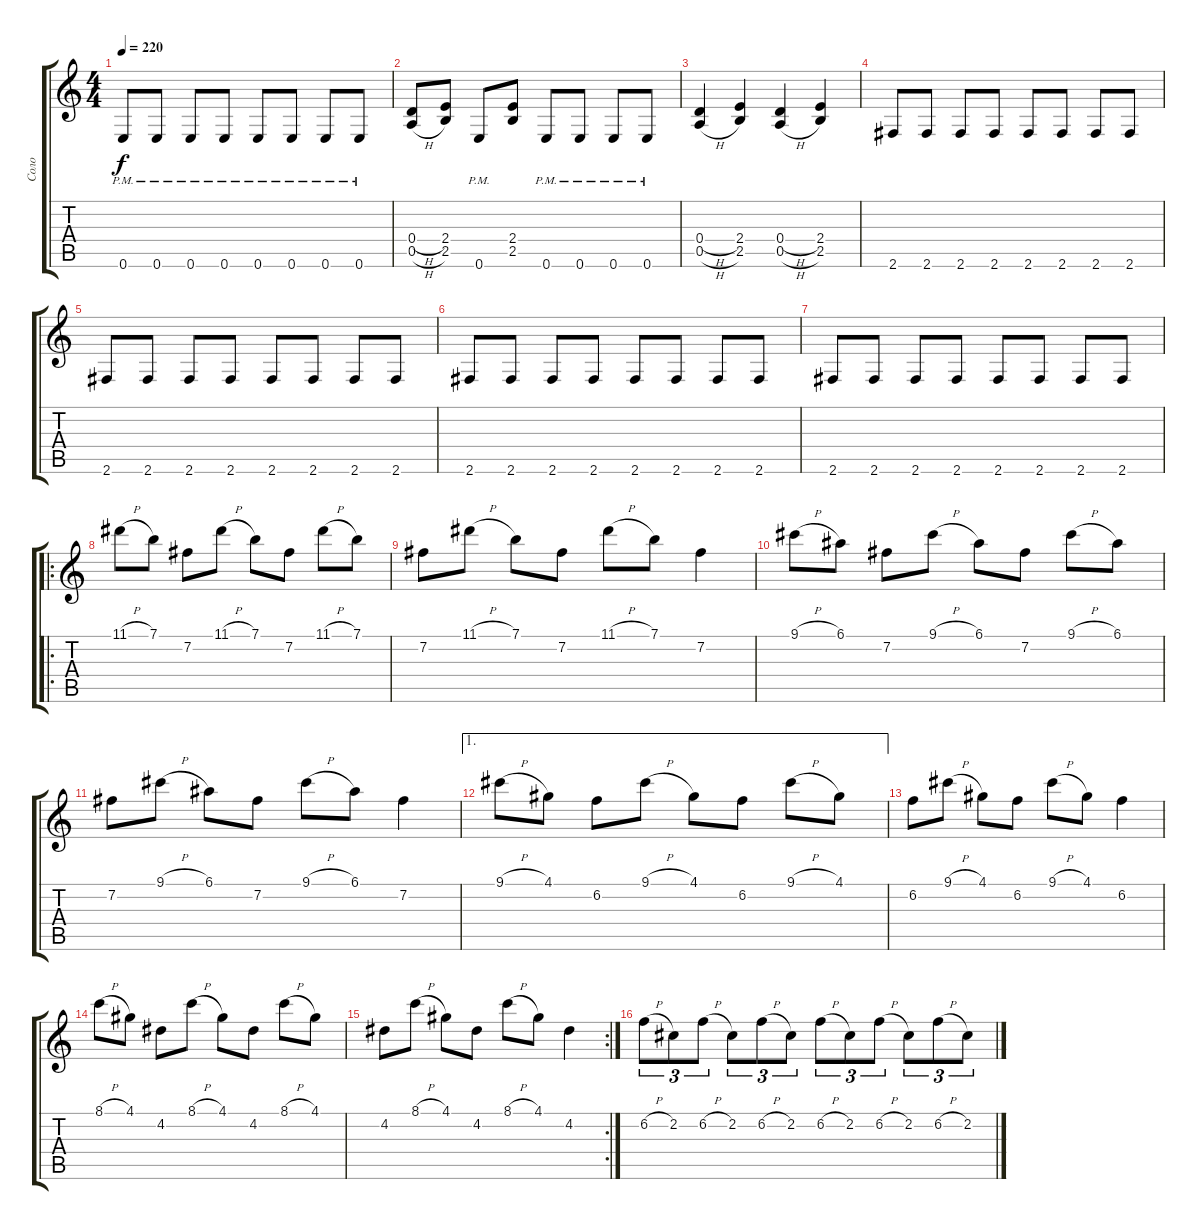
\track ("Соло" "Соло") {instrument distortionguitar}
\staff {score tabs}
\tuning (E4 B3 G3 D3 A2 E2) {hide}
\ts (4 4)
\tempo 220
\clef g2
\ks c
0.6{pm}.8{dy f} 0.6{pm}.8 0.6{pm}.8 0.6{pm}.8 0.6{pm}.8 0.6{pm}.8 0.6{pm}.8 0.6{pm}.8 |
(0.4{h} 0.5{h}).8 (2.4 2.5).8 0.6{pm}.8 (2.4 2.5).8 0.6{pm}.8 0.6{pm}.8 0.6{pm}.8 0.6{pm}.8 |
(0.4{h} 0.5{h}).4 (2.4 2.5).4 (0.4{h} 0.5{h}).4 (2.4 2.5).4 |
2.6.8 2.6.8 2.6.8 2.6.8 2.6.8 2.6.8 2.6.8 2.6.8 |
2.6.8 2.6.8 2.6.8 2.6.8 2.6.8 2.6.8 2.6.8 2.6.8 |
2.6.8 2.6.8 2.6.8 2.6.8 2.6.8 2.6.8 2.6.8 2.6.8 |
2.6.8 2.6.8 2.6.8 2.6.8 2.6.8 2.6.8 2.6.8 2.6.8 |
\ro
11.1{h}.8{volume 7} 7.1.8 7.2.8 11.1{h}.8 7.1.8 7.2.8 11.1{h}.8 7.1.8 |
7.2.8 11.1{h}.8 7.1.8 7.2.8 11.1{h}.8 7.1.8 7.2.4 |
9.1{h}.8 6.1.8 7.2.8 9.1{h}.8 6.1.8 7.2.8 9.1{h}.8 6.1.8 |
7.2.8 9.1{h}.8 6.1.8 7.2.8 9.1{h}.8 6.1.8 7.2.4 |
\ae 1
9.1{h}.8 4.1.8 6.2.8 9.1{h}.8 4.1.8 6.2.8 9.1{h}.8 4.1.8 |
6.2.8 9.1{h}.8 4.1.8 6.2.8 9.1{h}.8 4.1.8 6.2.4 |
8.1{h}.8 4.1.8 4.2.8 8.1{h}.8 4.1.8 4.2.8 8.1{h}.8 4.1.8 |
\rc 2
4.2.8 8.1{h}.8 4.1.8 4.2.8 8.1{h}.8 4.1.8 4.2.4 |
6.2{h}.8{tu (3 2) volume 12} 2.2.8{tu (3 2)} 6.2{h}.8{tu (3 2)} 2.2.8{tu (3 2)} 6.2{h}.8{tu (3 2)} 2.2.8{tu (3 2)} 6.2{h}.8{tu (3 2)} 2.2.8{tu (3 2)} 6.2{h}.8{tu (3 2)} 2.2.8{tu (3 2)} 6.2{h}.8{tu (3 2)} 2.2.8{tu (3 2)}
